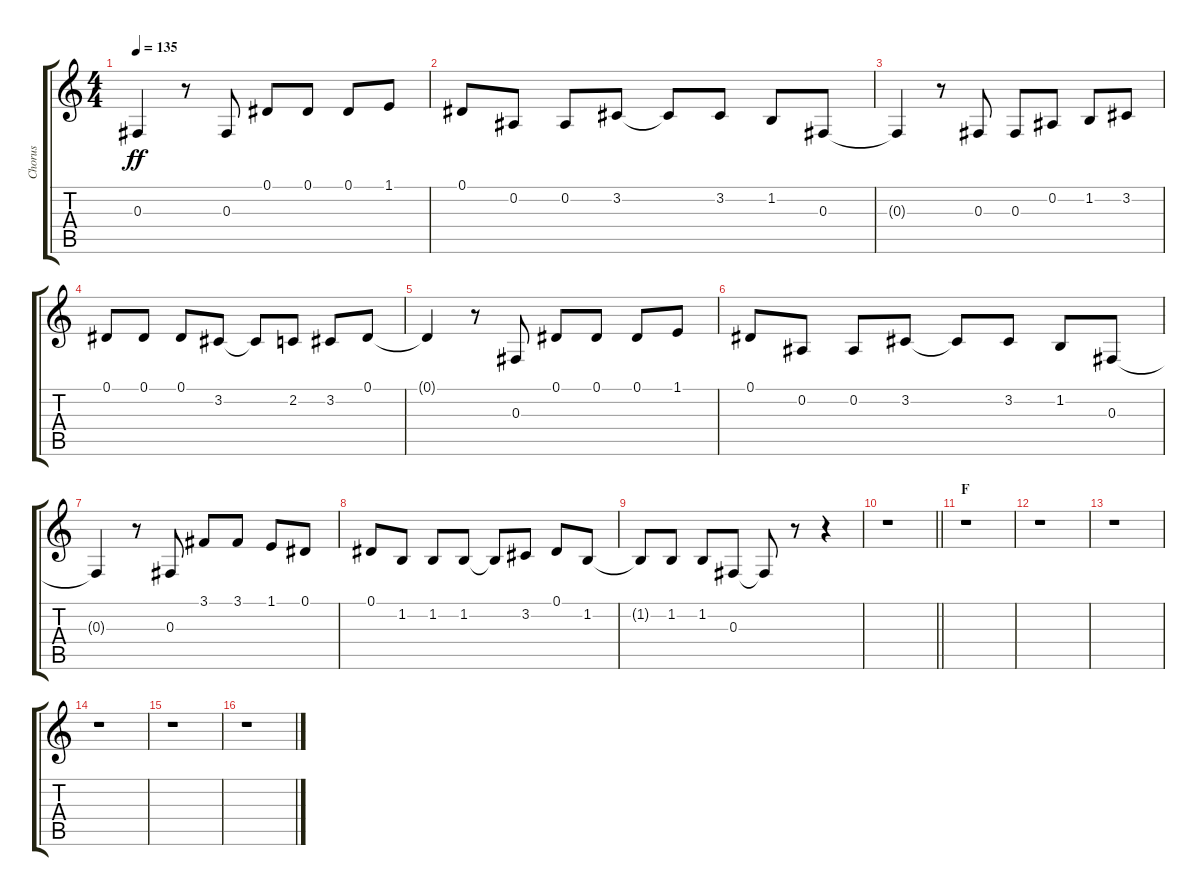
\track ("Chorus" "Chorus") {instrument voiceoohs}
\staff {score tabs}
\tuning (Eb4 Bb3 Gb3 Db3 Ab2 Eb2) {hide}
\ts (4 4)
\tempo 135
\clef g2
\ks c
0.3{t}.4{dy ff} r.8 0.3.8 0.1.8 0.1.8 0.1.8 1.1.8 |
0.1.8 0.2.8 0.2.8 3.2.8 3.2{t}.8 3.2.8 1.2.8 0.3.8 |
0.3{t}.4 r.8 0.3.8 0.3.8 0.2.8 1.2.8 3.2.8 |
0.1.8 0.1.8 0.1.8 3.2.8 3.2{t}.8 2.2.8 3.2.8 0.1.8 |
0.1{t}.4 r.8 0.3.8 0.1.8 0.1.8 0.1.8 1.1.8 |
0.1.8 0.2.8 0.2.8 3.2.8 3.2{t}.8 3.2.8 1.2.8 0.3.8 |
0.3{t}.4 r.8 0.3.8 3.1.8 3.1.8 1.1.8 0.1.8 |
0.1.8 1.2.8 1.2.8 1.2.8 1.2{t}.8 3.2.8 0.1.8 1.2.8 |
1.2{t}.8 1.2.8 1.2.8 0.3.8 0.3{t}.8 r.8 r.4 |
\barLineRight lightlight
r.1 |
\section ("" "F")
r.1 |
r.1 |
r.1 |
r.1 |
r.1 |
r.1
